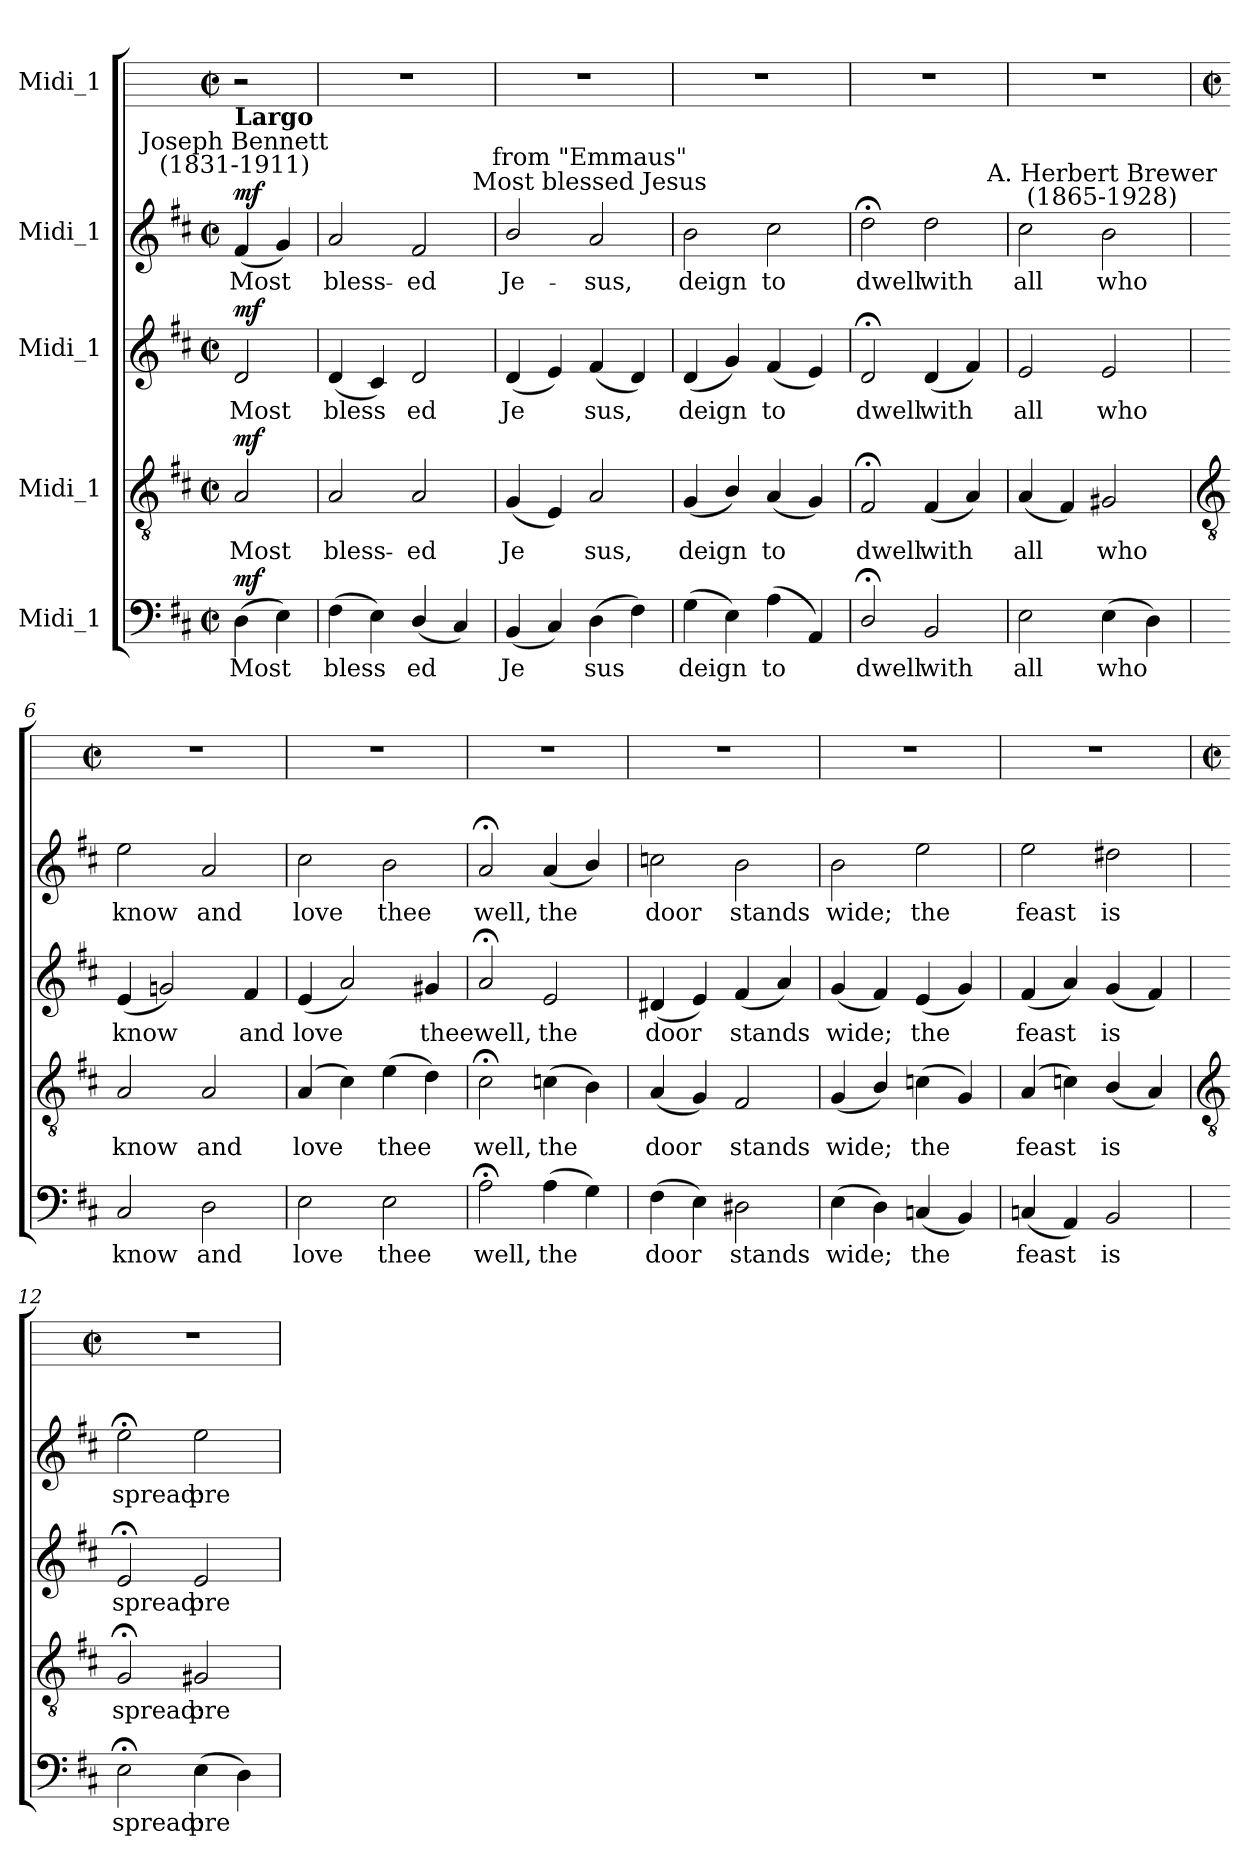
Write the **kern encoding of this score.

**kern	**text	**dynam	**kern	**text	**dynam	**kern	**text	**dynam	**kern	**text	**dynam	**kern
*part5	*part5	*part5	*part4	*part4	*part4	*part3	*part3	*part3	*part2	*part2	*part2	*part1
*staff5	*staff5	*staff5	*staff4	*staff4	*staff4	*staff3	*staff3	*staff3	*staff2	*staff2	*staff2	*staff1
*I"Midi_1	*	*	*I"Midi_1	*	*	*I"Midi_1	*	*	*I"Midi_1	*	*	*I"Midi_1
*clefF4	*	*	*clefGv2	*	*	*clefG2	*	*	*clefG2	*	*	*
*k[f#c#]	*	*	*k[f#c#]	*	*	*k[f#c#]	*	*	*k[f#c#]	*	*	*
*D:	*	*	*D:	*	*	*D:	*	*	*D:	*	*	*
*M2/2	*	*	*M2/2	*	*	*M2/2	*	*	*M2/2	*	*	*M2/2
*met(c|)	*	*	*met(c|)	*	*	*met(c|)	*	*	*met(c|)	*	*	*met(c|)
=	=	=	=	=	=	=	=	=	=	=	=	=
!	!	!	!	!	!	!	!	!	!LO:TX:a:cj:t=Joseph Bennett\n(1831-1911)	!	!	!
!	!	!	!	!	!	!	!	!	!LO:TX:a:B:t=Largo	!	!	!
!	!LO:LY:b	!LO:DY:a	!	!LO:LY:b	!LO:DY:a	!	!LO:LY:b	!LO:DY:a	!	!LO:LY:b	!LO:DY:a	!
(>4D	Most	mf	2A	Most	mf	2d	Most	mf	(<4f#	Most	mf	2r
4E)	.	.	.	.	.	.	.	.	4g)	.	.	.
=1	=1	=1	=1	=1	=1	=1	=1	=1	=1	=1	=1	=1
*	*	*	*	*	*	*	*	*	*MM100	*	*	*
!	!LO:LY:b	!	!	!LO:LY:b	!	!	!LO:LY:b	!	!	!LO:LY:b	!	!
(>4F#	bless	.	2A	bless-	.	(<4d	bless	.	2a	bless-	.	1r
4E)	.	.	.	.	.	4c#)	.	.	.	.	.	.
!	!LO:LY:b	!	!	!LO:LY:b	!	!	!LO:LY:b	!	!	!LO:LY:b	!	!
(<4D/	ed	.	2A	-ed	.	2d	ed	.	2f#	-ed	.	.
4C#)	.	.	.	.	.	.	.	.	.	.	.	.
=2	=2	=2	=2	=2	=2	=2	=2	=2	=2	=2	=2	=2
!	!LO:LY:b	!	!	!LO:LY:b	!	!	!LO:LY:b	!	!	!LO:LY:b	!	!
(<4BB	Je	.	(<4G	Je	.	(<4d	Je	.	2b/	Je-	.	1r
4C#)	.	.	4E)	.	.	4e)	.	.	.	.	.	.
!	!	!	!	!	!	!	!	!	!LO:TX:a:cj:t=Most blessed Jesus	!	!	!
!	!	!	!	!	!	!	!	!	!LO:TX:a:cj:t=from "Emmaus"	!	!	!
!	!LO:LY:b	!	!	!LO:LY:b	!	!	!LO:LY:b	!	!	!LO:LY:b	!	!
(>4D	sus	.	2A	sus,	.	(<4f#	sus,	.	2a	-sus,	.	.
4F#)	.	.	.	.	.	4d)	.	.	.	.	.	.
=3	=3	=3	=3	=3	=3	=3	=3	=3	=3	=3	=3	=3
!	!LO:LY:b	!	!	!LO:LY:b	!	!	!LO:LY:b	!	!	!LO:LY:b	!	!
(>4G	deign	.	(<4G	deign	.	(<4d	deign	.	2b	deign	.	1r
4E)	.	.	4B/)	.	.	4g)	.	.	.	.	.	.
!	!LO:LY:b	!	!	!LO:LY:b	!	!	!LO:LY:b	!	!	!LO:LY:b	!	!
(>4A	to	.	(<4A	to	.	(<4f#	to	.	2cc#	to	.	.
4AA)	.	.	4G)	.	.	4e)	.	.	.	.	.	.
=4	=4	=4	=4	=4	=4	=4	=4	=4	=4	=4	=4	=4
!	!LO:LY:b	!	!	!LO:LY:b	!	!	!LO:LY:b	!	!	!LO:LY:b	!	!
2D;</	dwell	.	2F#;<	dwell	.	2d;<	dwell	.	2dd;<	dwell	.	1r
!	!LO:LY:b	!	!	!LO:LY:b	!	!	!LO:LY:b	!	!	!LO:LY:b	!	!
2BB	with	.	(<4F#	with	.	(<4d	with	.	2dd	with	.	.
.	.	.	4A)	.	.	4f#)	.	.	.	.	.	.
=5	=5	=5	=5	=5	=5	=5	=5	=5	=5	=5	=5	=5
!	!LO:LY:b	!	!	!LO:LY:b	!	!	!LO:LY:b	!	!	!LO:LY:b	!	!
2E	all	.	(<4A	all	.	2e	all	.	2cc#	all	.	1r
.	.	.	4F#)	.	.	.	.	.	.	.	.	.
!	!	!	!	!	!	!	!	!	!LO:TX:a:cj:t=A. Herbert Brewer\n(1865-1928)	!	!	!
!	!LO:LY:b	!	!	!LO:LY:b	!	!	!LO:LY:b	!	!	!LO:LY:b	!	!
(>4E	who	.	2G#X	who	.	2e	who	.	2b	who	.	.
4D)	.	.	.	.	.	.	.	.	.	.	.	.
!!LO:LB:g=z
=6	=6	=6	=6	=6	=6	=6	=6	=6	=6	=6	=6	=6
*	*	*	*clefGv2	*	*	*	*	*	*	*	*	*
*	*	*	*	*	*	*	*	*	*	*	*	*M2/2
*	*	*	*	*	*	*	*	*	*	*	*	*met(c|)
!	!LO:LY:b	!	!	!LO:LY:b	!	!	!LO:LY:b	!	!	!LO:LY:b	!	!
2C#	know	.	2A	know	.	(<4e	know	.	2ee	know	.	1r
.	.	.	.	.	.	2gn)	.	.	.	.	.	.
!	!LO:LY:b	!	!	!LO:LY:b	!	!	!	!	!	!LO:LY:b	!	!
2D	and	.	2A	and	.	.	.	.	2a	and	.	.
!	!	!	!	!	!	!	!LO:LY:b	!	!	!	!	!
.	.	.	.	.	.	4f#	and	.	.	.	.	.
=7	=7	=7	=7	=7	=7	=7	=7	=7	=7	=7	=7	=7
!	!LO:LY:b	!	!	!LO:LY:b	!	!	!LO:LY:b	!	!	!LO:LY:b	!	!
2E	love	.	(>4A	love	.	(<4e	love	.	2cc#	love	.	1r
.	.	.	4c#)	.	.	2a)	.	.	.	.	.	.
!	!LO:LY:b	!	!	!LO:LY:b	!	!	!	!	!	!LO:LY:b	!	!
2E	thee	.	(>4e	thee	.	.	.	.	2b	thee	.	.
!	!	!	!	!	!	!	!LO:LY:b	!	!	!	!	!
.	.	.	4d)	.	.	4g#X	thee	.	.	.	.	.
=8	=8	=8	=8	=8	=8	=8	=8	=8	=8	=8	=8	=8
!	!LO:LY:b	!	!	!LO:LY:b	!	!	!LO:LY:b	!	!	!LO:LY:b	!	!
2A;<	well,	.	2c#;<	well,	.	2a;<	well,	.	2a;<	well,	.	1r
!	!LO:LY:b	!	!	!LO:LY:b	!	!	!LO:LY:b	!	!	!LO:LY:b	!	!
(>4A	the	.	(>4cn	the	.	2e	the	.	(<4a	the	.	.
4G)	.	.	4B)	.	.	.	.	.	4b/)	.	.	.
=9	=9	=9	=9	=9	=9	=9	=9	=9	=9	=9	=9	=9
!	!LO:LY:b	!	!	!LO:LY:b	!	!	!LO:LY:b	!	!	!LO:LY:b	!	!
(>4F#	door	.	(<4A	door	.	(<4d#X	door	.	2ccn	door	.	1r
4E)	.	.	4G)	.	.	4e)	.	.	.	.	.	.
!	!LO:LY:b	!	!	!LO:LY:b	!	!	!LO:LY:b	!	!	!LO:LY:b	!	!
2D#X	stands	.	2F#	stands	.	(<4f#	stands	.	2b	stands	.	.
.	.	.	.	.	.	4a)	.	.	.	.	.	.
=10	=10	=10	=10	=10	=10	=10	=10	=10	=10	=10	=10	=10
!	!LO:LY:b	!	!	!LO:LY:b	!	!	!LO:LY:b	!	!	!LO:LY:b	!	!
(>4E	wide;	.	(<4G	wide;	.	(<4g	wide;	.	2b	wide;	.	1r
4D)	.	.	4B/)	.	.	4f#)	.	.	.	.	.	.
!	!LO:LY:b	!	!	!LO:LY:b	!	!	!LO:LY:b	!	!	!LO:LY:b	!	!
(<4Cn	the	.	(>4cn	the	.	(<4e	the	.	2ee	the	.	.
4BB)	.	.	4G)	.	.	4g)	.	.	.	.	.	.
=11	=11	=11	=11	=11	=11	=11	=11	=11	=11	=11	=11	=11
!	!LO:LY:b	!	!	!LO:LY:b	!	!	!LO:LY:b	!	!	!LO:LY:b	!	!
(<4Cn	feast	.	(>4A	feast	.	(<4f#	feast	.	2ee	feast	.	1r
4AA)	.	.	4cn)	.	.	4a)	.	.	.	.	.	.
!	!LO:LY:b	!	!	!LO:LY:b	!	!	!LO:LY:b	!	!	!LO:LY:b	!	!
2BB	is	.	(<4B/	is	.	(<4g	is	.	2dd#X	is	.	.
.	.	.	4A)	.	.	4f#)	.	.	.	.	.	.
!!LO:LB:g=z
=12	=12	=12	=12	=12	=12	=12	=12	=12	=12	=12	=12	=12
*	*	*	*clefGv2	*	*	*	*	*	*	*	*	*
*	*	*	*	*	*	*	*	*	*	*	*	*M2/2
*	*	*	*	*	*	*	*	*	*	*	*	*met(c|)
!	!LO:LY:b	!	!	!LO:LY:b	!	!	!LO:LY:b	!	!	!LO:LY:b	!	!
2E;<	spread:	.	2G;<	spread:	.	2e;<	spread:	.	2ee;<	spread:	.	1r
!	!LO:LY:b	!	!	!LO:LY:b	!	!	!LO:LY:b	!	!	!LO:LY:b	!	!
(>4E	pre	.	2G#X	pre-	.	2e	pre-	.	2ee	pre-	.	.
4D)	.	.	.	.	.	.	.	.	.	.	.	.
=	=	=	=	=	=	=	=	=	=	=	=	=
*-	*-	*-	*-	*-	*-	*-	*-	*-	*-	*-	*-	*-
